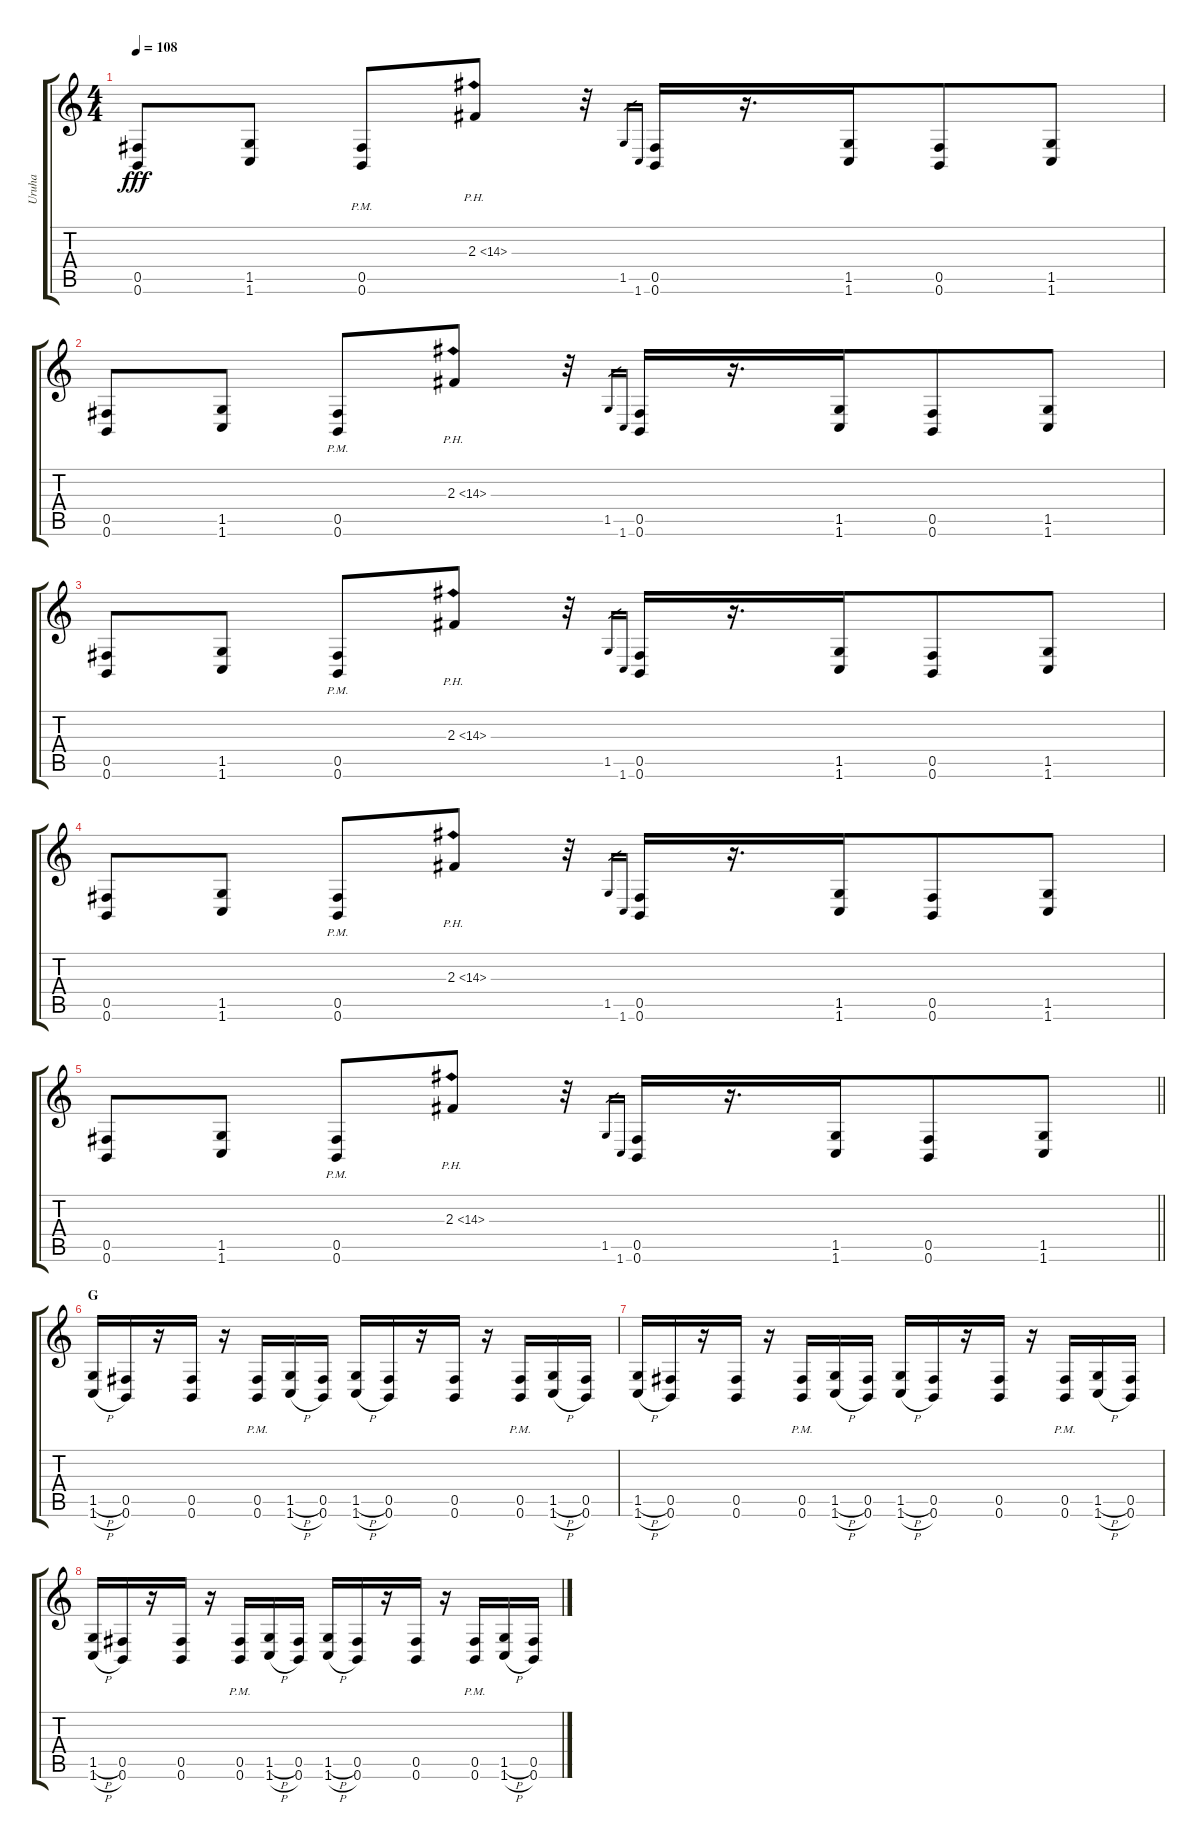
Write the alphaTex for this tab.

\track ("Uruha" "Uruha") {instrument distortionguitar}
\staff {score tabs}
\tuning (Db4 Ab3 E3 B2 Gb2 B1) {hide}
\ts (4 4)
\tempo 108
\clef g2
\ks c
(0.5 0.6).8{dy fff} (1.5 1.6).8 (0.5{pm} 0.6{pm}).8 2.3{ph 12}.8 r.32 1.5.16{gr} 1.6.16{gr} (0.5 0.6).16 r.16{d} (1.5 1.6).16{beam merge} (0.5 0.6).8 (1.5 1.6).8 |
(0.5 0.6).8 (1.5 1.6).8 (0.5{pm} 0.6{pm}).8 2.3{ph 12}.8 r.32 1.5.16{gr} 1.6.16{gr} (0.5 0.6).16 r.16{d} (1.5 1.6).16{beam merge} (0.5 0.6).8 (1.5 1.6).8 |
(0.5 0.6).8 (1.5 1.6).8 (0.5{pm} 0.6{pm}).8 2.3{ph 12}.8 r.32 1.5.16{gr} 1.6.16{gr} (0.5 0.6).16 r.16{d} (1.5 1.6).16{beam merge} (0.5 0.6).8 (1.5 1.6).8 |
(0.5 0.6).8 (1.5 1.6).8 (0.5{pm} 0.6{pm}).8 2.3{ph 12}.8 r.32 1.5.16{gr} 1.6.16{gr} (0.5 0.6).16 r.16{d} (1.5 1.6).16{beam merge} (0.5 0.6).8 (1.5 1.6).8 |
\barLineRight lightlight
(0.5 0.6).8 (1.5 1.6).8 (0.5{pm} 0.6{pm}).8 2.3{ph 12}.8 r.32 1.5.16{gr} 1.6.16{gr} (0.5 0.6).16 r.16{d} (1.5 1.6).16{beam merge} (0.5 0.6).8 (1.5 1.6).8 |
\section ("" "G")
(1.5{h} 1.6{h}).16 (0.5 0.6).16 r.16 (0.5 0.6).16 r.16 (0.5{pm} 0.6{pm}).16 (1.5{h} 1.6{h}).16 (0.5 0.6).16 (1.5{h} 1.6{h}).16 (0.5 0.6).16 r.16 (0.5 0.6).16 r.16 (0.5{pm} 0.6{pm}).16 (1.5{h} 1.6{h}).16 (0.5 0.6).16 |
(1.5{h} 1.6{h}).16 (0.5 0.6).16 r.16 (0.5 0.6).16 r.16 (0.5{pm} 0.6{pm}).16 (1.5{h} 1.6{h}).16 (0.5 0.6).16 (1.5{h} 1.6{h}).16 (0.5 0.6).16 r.16 (0.5 0.6).16 r.16 (0.5{pm} 0.6{pm}).16 (1.5{h} 1.6{h}).16 (0.5 0.6).16 |
(1.5{h} 1.6{h}).16 (0.5 0.6).16 r.16 (0.5 0.6).16 r.16 (0.5{pm} 0.6{pm}).16 (1.5{h} 1.6{h}).16 (0.5 0.6).16 (1.5{h} 1.6{h}).16 (0.5 0.6).16 r.16 (0.5 0.6).16 r.16 (0.5{pm} 0.6{pm}).16 (1.5{h} 1.6{h}).16 (0.5 0.6).16
